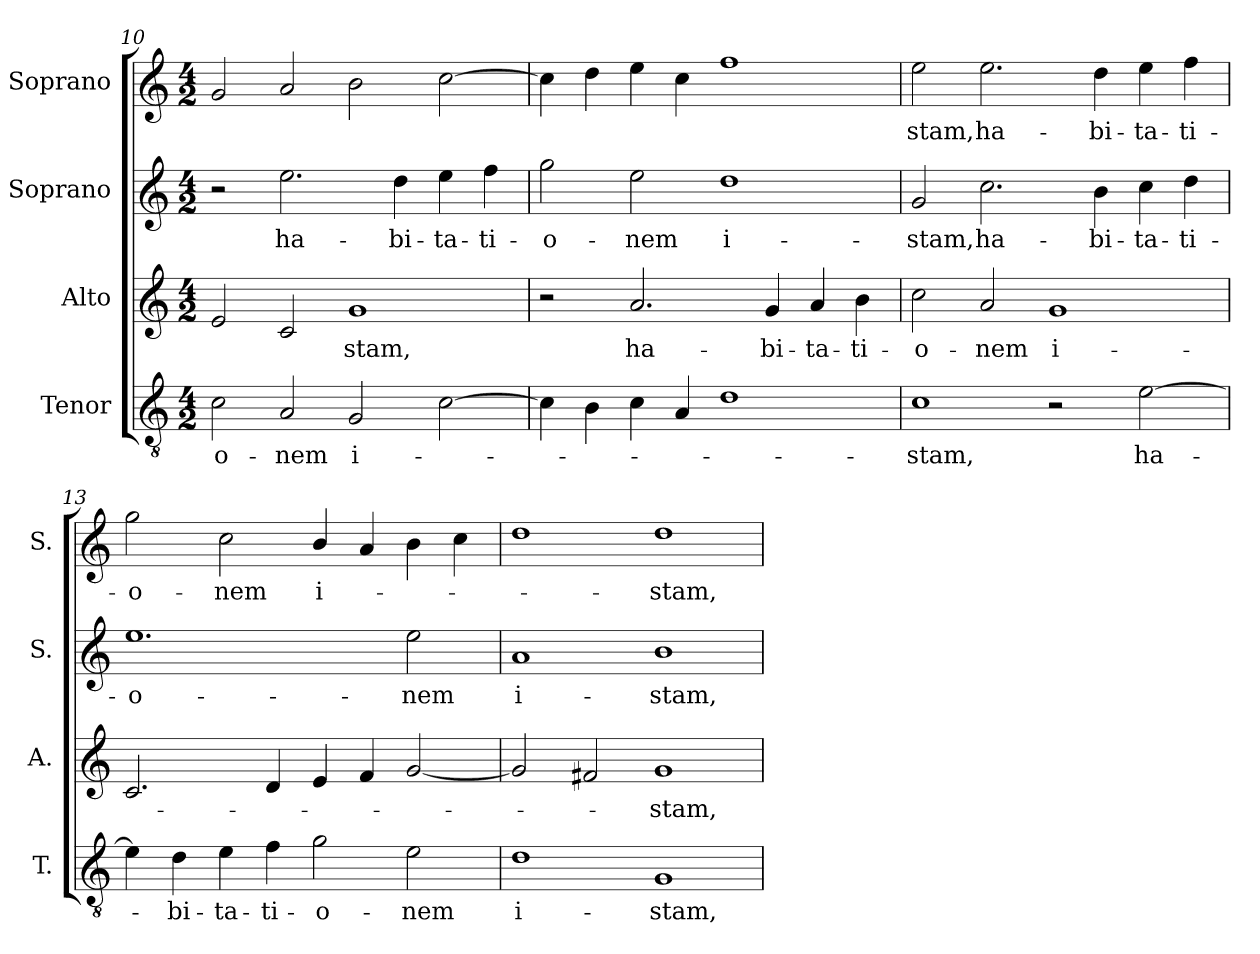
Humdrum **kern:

**kern	**text	**kern	**text	**kern	**text	**kern	**text
*part4	*part4	*part3	*part3	*part2	*part2	*part1	*part1
*staff4	*staff4	*staff3	*staff3	*staff2	*staff2	*staff1	*staff1
*I"Tenor	*	*I"Alto	*	*I"Soprano	*	*I"Soprano	*
*I'T.	*	*I'A.	*	*I'S.	*	*I'S.	*
*clefGv2	*	*clefG2	*	*clefG2	*	*clefG2	*
*ITrd7c12	*	*	*	*	*	*	*
*k[]	*	*k[]	*	*k[]	*	*k[]	*
*C:	*	*C:	*	*C:	*	*C:	*
*M4/2	*	*M4/2	*	*M4/2	*	*M4/2	*
=10	=10	=10	=10	=10	=10	=10	=10
!	!LO:LY:b:color=#000000	!	!	!	!	!	!
2Ci\	-o-	2ei/	.	2r	.	2gi/	.
!	!LO:LY:b:color=#000000	!	!	!	!	!	!
!	!	!	!	!	!LO:LY:b:color=#000000	!	!
2AAi/	-nem	2ci/	.	2.eei\	ha-	2ai/	.
!	!LO:LY:b:color=#000000	!	!	!	!	!	!
!	!	!	!LO:LY:b:color=#000000	!	!	!	!
2GGi/	i-	1gi	-stam,	.	.	2bi\	.
!	!	!	!	!	!LO:LY:b:color=#000000	!	!
.	.	.	.	4ddi\	-bi-	.	.
!	!	!	!	!	!LO:LY:b:color=#000000	!	!
[2Ci\	.	.	.	4eei\	-ta-	[2cci\	.
!	!	!	!	!	!LO:LY:b:color=#000000	!	!
.	.	.	.	4ffi\	-ti-	.	.
=11	=11	=11	=11	=11	=11	=11	=11
!	!	!	!	!	!LO:LY:b:color=#000000	!	!
4Ci\]	.	2r	.	2ggi\	-o-	4cci\]	.
4BBi\	.	.	.	.	.	4ddi\	.
!	!	!	!LO:LY:b:color=#000000	!	!	!	!
!	!	!	!	!	!LO:LY:b:color=#000000	!	!
4Ci\	.	2.ai/	ha-	2eei\	-nem	4eei\	.
4AAi/	.	.	.	.	.	4cci\	.
!	!	!	!	!	!LO:LY:b:color=#000000	!	!
1Di	.	.	.	1ddi	i-	1ffi	.
!	!	!	!LO:LY:b:color=#000000	!	!	!	!
.	.	4gi/	-bi-	.	.	.	.
!	!	!	!LO:LY:b:color=#000000	!	!	!	!
.	.	4ai/	-ta-	.	.	.	.
!	!	!	!LO:LY:b:color=#000000	!	!	!	!
.	.	4bi\	-ti-	.	.	.	.
=12	=12	=12	=12	=12	=12	=12	=12
!	!LO:LY:b:color=#000000	!	!	!	!	!	!
!	!	!	!LO:LY:b:color=#000000	!	!	!	!
!	!	!	!	!	!LO:LY:b:color=#000000	!	!
!	!	!	!	!	!	!	!LO:LY:b:color=#000000
1Ci	-stam,	2cci\	-o-	2gi/	-stam,	2eei\	-stam,
!	!	!	!LO:LY:b:color=#000000	!	!	!	!
!	!	!	!	!	!LO:LY:b:color=#000000	!	!
!	!	!	!	!	!	!	!LO:LY:b:color=#000000
.	.	2ai/	-nem	2.cci\	ha-	2.eei\	ha-
!	!	!	!LO:LY:b:color=#000000	!	!	!	!
2r	.	1gi	i-	.	.	.	.
!	!	!	!	!	!LO:LY:b:color=#000000	!	!
!	!	!	!	!	!	!	!LO:LY:b:color=#000000
.	.	.	.	4bi\	-bi-	4ddi\	-bi-
!	!LO:LY:b:color=#000000	!	!	!	!	!	!
!	!	!	!	!	!LO:LY:b:color=#000000	!	!
!	!	!	!	!	!	!	!LO:LY:b:color=#000000
[2Ei\	ha-	.	.	4cci\	-ta-	4eei\	-ta-
!	!	!	!	!	!LO:LY:b:color=#000000	!	!
!	!	!	!	!	!	!	!LO:LY:b:color=#000000
.	.	.	.	4ddi\	-ti-	4ffi\	-ti-
!!LO:LB:g=z
=13	=13	=13	=13	=13	=13	=13	=13
!	!	!	!	!	!LO:LY:b:color=#000000	!	!
!	!	!	!	!	!	!	!LO:LY:b:color=#000000
4Ei\]	.	2.ci/	.	1.eei	-o-	2ggi\	-o-
!	!LO:LY:b:color=#000000	!	!	!	!	!	!
4Di\	-bi-	.	.	.	.	.	.
!	!LO:LY:b:color=#000000	!	!	!	!	!	!
!	!	!	!	!	!	!	!LO:LY:b:color=#000000
4Ei\	-ta-	.	.	.	.	2cci\	-nem
!	!LO:LY:b:color=#000000	!	!	!	!	!	!
4Fi\	-ti-	4di/	.	.	.	.	.
!	!LO:LY:b:color=#000000	!	!	!	!	!	!
!	!	!	!	!	!	!	!LO:LY:b:color=#000000
2Gi\	-o-	4ei/	.	.	.	4bi/	i-
.	.	4fi/	.	.	.	4ai/	.
!	!LO:LY:b:color=#000000	!	!	!	!	!	!
!	!	!	!	!	!LO:LY:b:color=#000000	!	!
2Ei\	-nem	[2gi/	.	2eei\	-nem	4bi\	.
.	.	.	.	.	.	4cci\	.
=14	=14	=14	=14	=14	=14	=14	=14
!	!LO:LY:b:color=#000000	!	!	!	!	!	!
!	!	!	!	!	!LO:LY:b:color=#000000	!	!
1Di	i-	2gi/]	.	1ai	i-	1ddi	.
.	.	2f#Xi/	.	.	.	.	.
!	!LO:LY:b:color=#000000	!	!	!	!	!	!
!	!	!	!LO:LY:b:color=#000000	!	!	!	!
!	!	!	!	!	!LO:LY:b:color=#000000	!	!
!	!	!	!	!	!	!	!LO:LY:b:color=#000000
1GGi	-stam,	1gi	-stam,	1bi	-stam,	1ddi	-stam,
=	=	=	=	=	=	=	=
*-	*-	*-	*-	*-	*-	*-	*-
